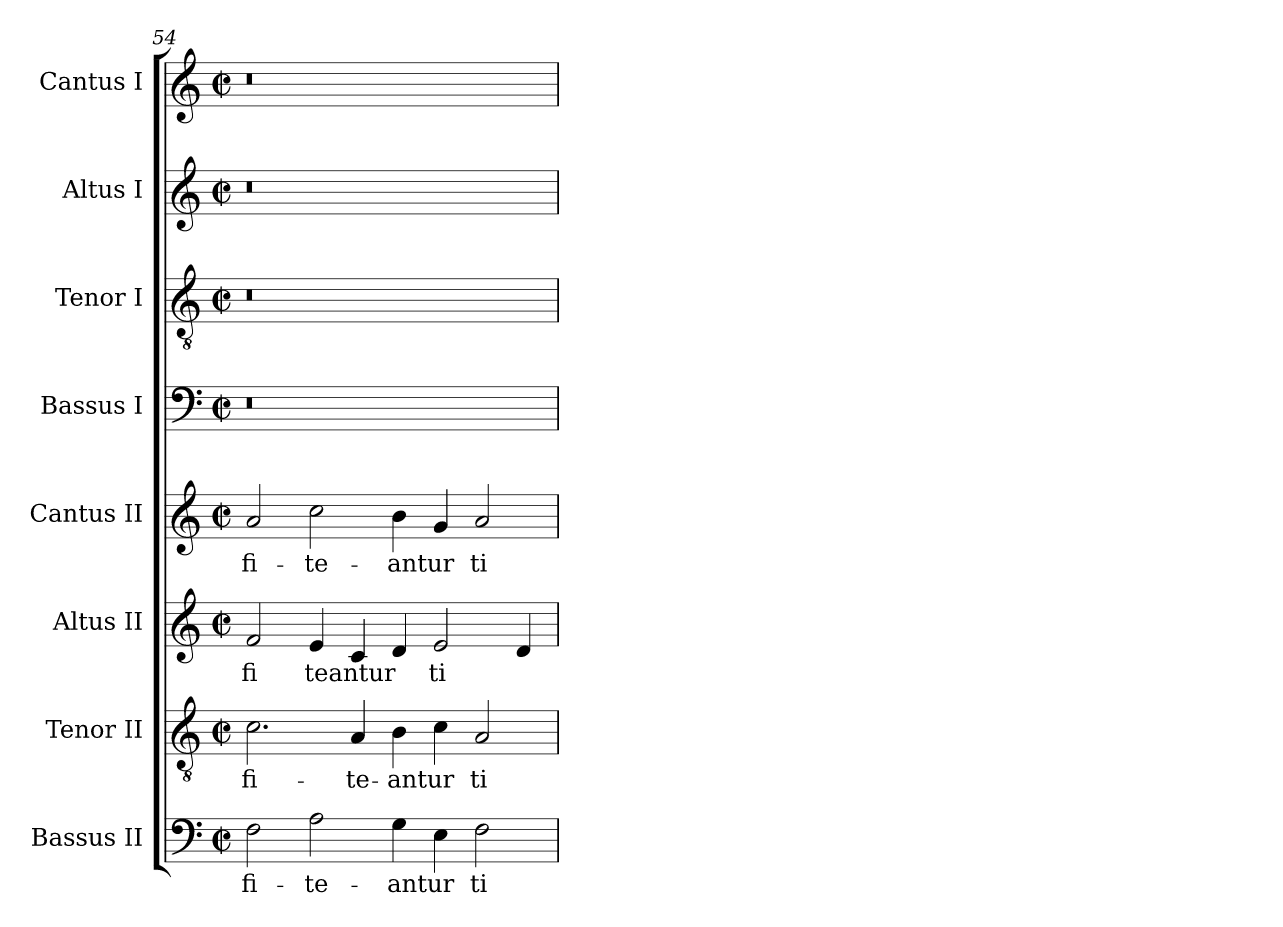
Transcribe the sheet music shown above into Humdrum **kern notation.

**kern	**text	**kern	**text	**kern	**text	**kern	**text	**kern	**kern	**kern	**kern
*part8	*part8	*part7	*part7	*part6	*part6	*part5	*part5	*part4	*part3	*part2	*part1
*staff8	*staff8	*staff7	*staff7	*staff6	*staff6	*staff5	*staff5	*staff4	*staff3	*staff2	*staff1
*I"Bassus II	*	*I"Tenor II	*	*I"Altus II	*	*I"Cantus II	*	*I"Bassus I	*I"Tenor I	*I"Altus I	*I"Cantus I
!!LO:LB:g=z
*clefF4	*	*clefGv2	*	*clefG2	*	*clefG2	*	*clefF4	*clefGv2	*clefG2	*clefG2
*M2/2	*	*M2/2	*	*M2/2	*	*M2/2	*	*M2/2	*M2/2	*M2/2	*M2/2
*met(c|)	*	*met(c|)	*	*met(c|)	*	*met(c|)	*	*met(c|)	*met(c|)	*met(c|)	*met(c|)
=54	=54	=54	=54	=54	=54	=54	=54	=54	=54	=54	=54
!	!LO:LY:b:cj	!	!LO:LY:b:cj	!	!LO:LY:b:cj	!	!LO:LY:b:cj	!	!	!	!
2F\	fi-	2.c\	-fi-	2f/	fi	2a/	fi-	0r	0r	0r	0r
!	!LO:LY:b:cj	!	!	!	!LO:LY:b	!	!LO:LY:b:cj	!	!	!	!
2A\	-te-	.	.	4e/	teantur	2cc\	-te-	.	.	.	.
!	!	!	!LO:LY:b:cj	!	!	!	!	!	!	!	!
.	.	4A/	-te-	4c/	.	.	.	.	.	.	.
!	!LO:LY:b	!	!LO:LY:b	!	!	!	!LO:LY:b	!	!	!	!
4G\	-antur	4B\	-antur	4d/	.	4b\	-antur	.	.	.	.
!	!	!	!	!	!LO:LY:b:cj	!	!	!	!	!	!
4E\	.	4c\	.	2e/	ti	4g/	.	.	.	.	.
!	!LO:LY:b:cj	!	!LO:LY:b:cj	!	!	!	!LO:LY:b:cj	!	!	!	!
2F\	ti-	2A/	ti-	.	.	2a/	ti-	.	.	.	.
.	.	.	.	4d/	.	.	.	.	.	.	.
=	=	=	=	=	=	=	=	=	=	=	=
*-	*-	*-	*-	*-	*-	*-	*-	*-	*-	*-	*-
